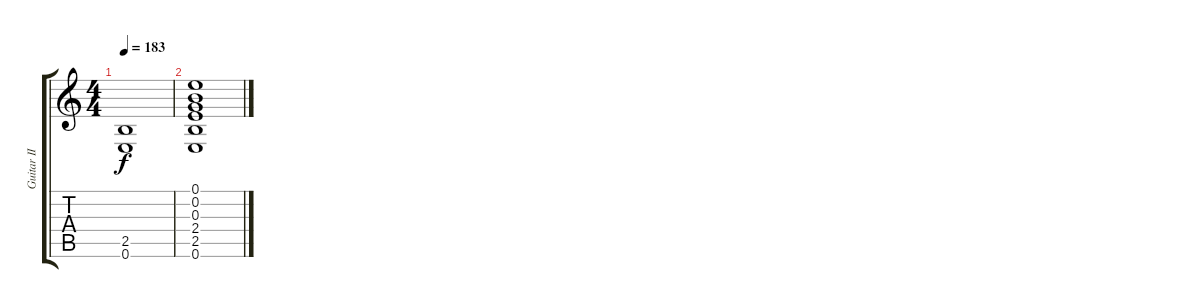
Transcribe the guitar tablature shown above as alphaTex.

\track ("Guitar II" "Guitar II") {instrument distortionguitar}
\staff {score tabs}
\tuning (E4 B3 G3 D3 A2 E2) {hide}
\ts (4 4)
\tempo 183
\clef g2
\ks c
(2.5{t} 0.6{t}).1{dy f} |
(0.1 0.2 0.3 2.4 2.5 0.6).1
